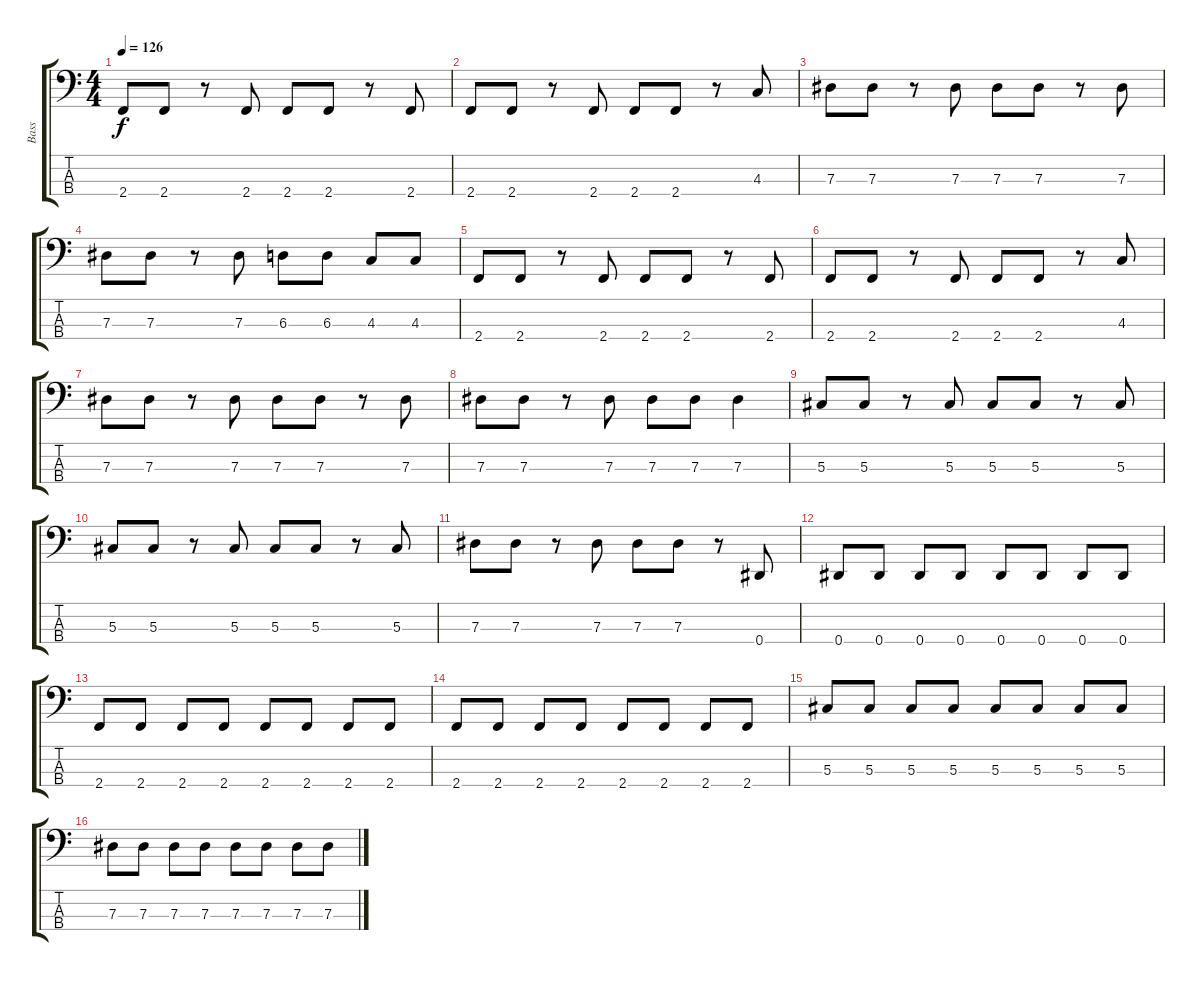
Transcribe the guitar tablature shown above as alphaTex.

\track ("Bass" "Bass") {instrument electricbasspick}
\staff {score tabs}
\tuning (Gb2 Db2 Ab1 Eb1) {hide}
\ts (4 4)
\tempo 126
\clef f4
\ks c
2.4.8{dy f} 2.4.8 r.8 2.4.8 2.4.8 2.4.8 r.8 2.4.8 |
2.4.8 2.4.8 r.8 2.4.8 2.4.8 2.4.8 r.8 4.3.8 |
7.3.8 7.3.8 r.8 7.3.8 7.3.8 7.3.8 r.8 7.3.8 |
7.3.8 7.3.8 r.8 7.3.8 6.3.8 6.3.8 4.3.8 4.3.8 |
2.4.8 2.4.8 r.8 2.4.8 2.4.8 2.4.8 r.8 2.4.8 |
2.4.8 2.4.8 r.8 2.4.8 2.4.8 2.4.8 r.8 4.3.8 |
7.3.8 7.3.8 r.8 7.3.8 7.3.8 7.3.8 r.8 7.3.8 |
7.3.8 7.3.8 r.8 7.3.8 7.3.8 7.3.8 7.3.4 |
5.3.8 5.3.8 r.8 5.3.8 5.3.8 5.3.8 r.8 5.3.8 |
5.3.8 5.3.8 r.8 5.3.8 5.3.8 5.3.8 r.8 5.3.8 |
7.3.8 7.3.8 r.8 7.3.8 7.3.8 7.3.8 r.8 0.4.8 |
0.4.8 0.4.8 0.4.8 0.4.8 0.4.8 0.4.8 0.4.8 0.4.8 |
2.4.8 2.4.8 2.4.8 2.4.8 2.4.8 2.4.8 2.4.8 2.4.8 |
2.4.8 2.4.8 2.4.8 2.4.8 2.4.8 2.4.8 2.4.8 2.4.8 |
5.3.8 5.3.8 5.3.8 5.3.8 5.3.8 5.3.8 5.3.8 5.3.8 |
7.3.8 7.3.8 7.3.8 7.3.8 7.3.8 7.3.8 7.3.8 7.3.8
